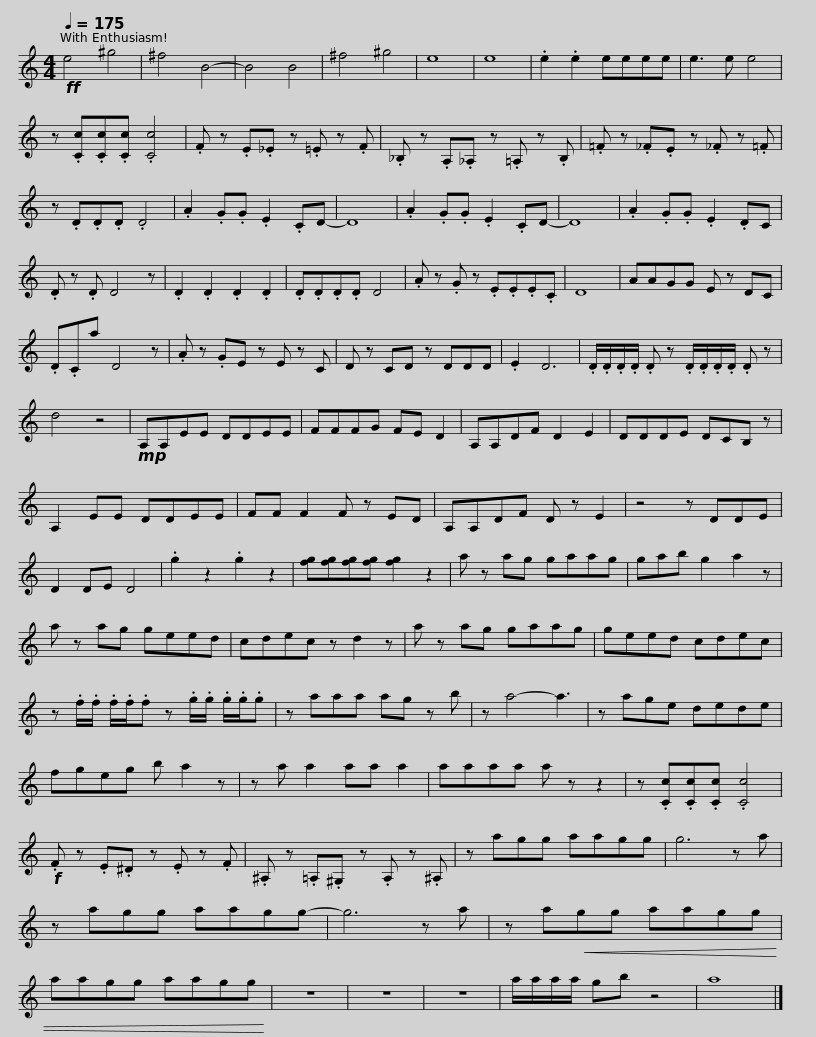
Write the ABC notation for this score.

X:1
L:1/8
Q:1/4=175
M:4/4
I:linebreak $
K:C
V:1 treble
V:1
!ff! e4 ^g4 | ^f4 B4- | B4 B4 | ^f4 ^g4 | e8 | %5
 e8 | .e2 .e2 eeee | e3 e e4 | z .[Cc].[Cc].[Cc] .[Cc]4 | .F z .E._E z .=E z .F |$ %10
 ._B, z .A,._A, z .=A, z .B, | .=F z ._F.E z ._F z .=F | z .D.D.D .D4 | .A2 .G.G .E2 .CD- | D8 | %15
 .A2 .G.G .E2 .CD- | D8 |$ .A2 .G.G .E2 .DC | .D z .D D4 z | .D2 .D2 .D2 .D2 | %20
 .D.D.D.D D4 | .A z .G z .E.E.E.C | D8 | AAGG E z DC | .D.Ca D4 z |$ %25
 .A z .GE z E z C | D z CD z DDD | .E2 D6 | .D/.D/.D/.D/ .D z .D/.D/.D/.D/ .D z | d4 z4 | %30
!mp! A,A,EE DDEE |$ FFFG FE D2 | A,A,DF D2 E2 | DDDE DCB, z | A,2 EE DDEE | %35
 FF F2 F z ED | A,A,DF D z E2 |$ z4 z DDE | D2 DE D4 | .g2 z2 .g2 z2 | %40
 [fg][fg][fg][fg] [fg]2 z2 | a z ag gaag | gab g2 a2 z | a z ag geed |$ cdec z d2 z | %45
 a z ag gaag | geed cdec | z .f/.f/ .f/.f/.f z .g/.g/ .g/.g/.g | z aaa ag z b |$ z a4- a3 | %50
 z age dede | fgeg b a2 z | z a a2 aa a2 | aaaa a z z2 | z .[Cc].[Cc].[Cc] .[Cc]4 |$ %55
!f! .F z .E.^D z .E z .F | .^A, z .=A,.^G, z .A, z .^A, | z agg aagg | g6 z a | z agg aagg- | %60
 g6 z a |$ z a!<(!gg aagg | aagg aagg!<)! | z8 | z8 | %65
 z8 | a/a/a/a/ gb z4 | a8 |] %68
